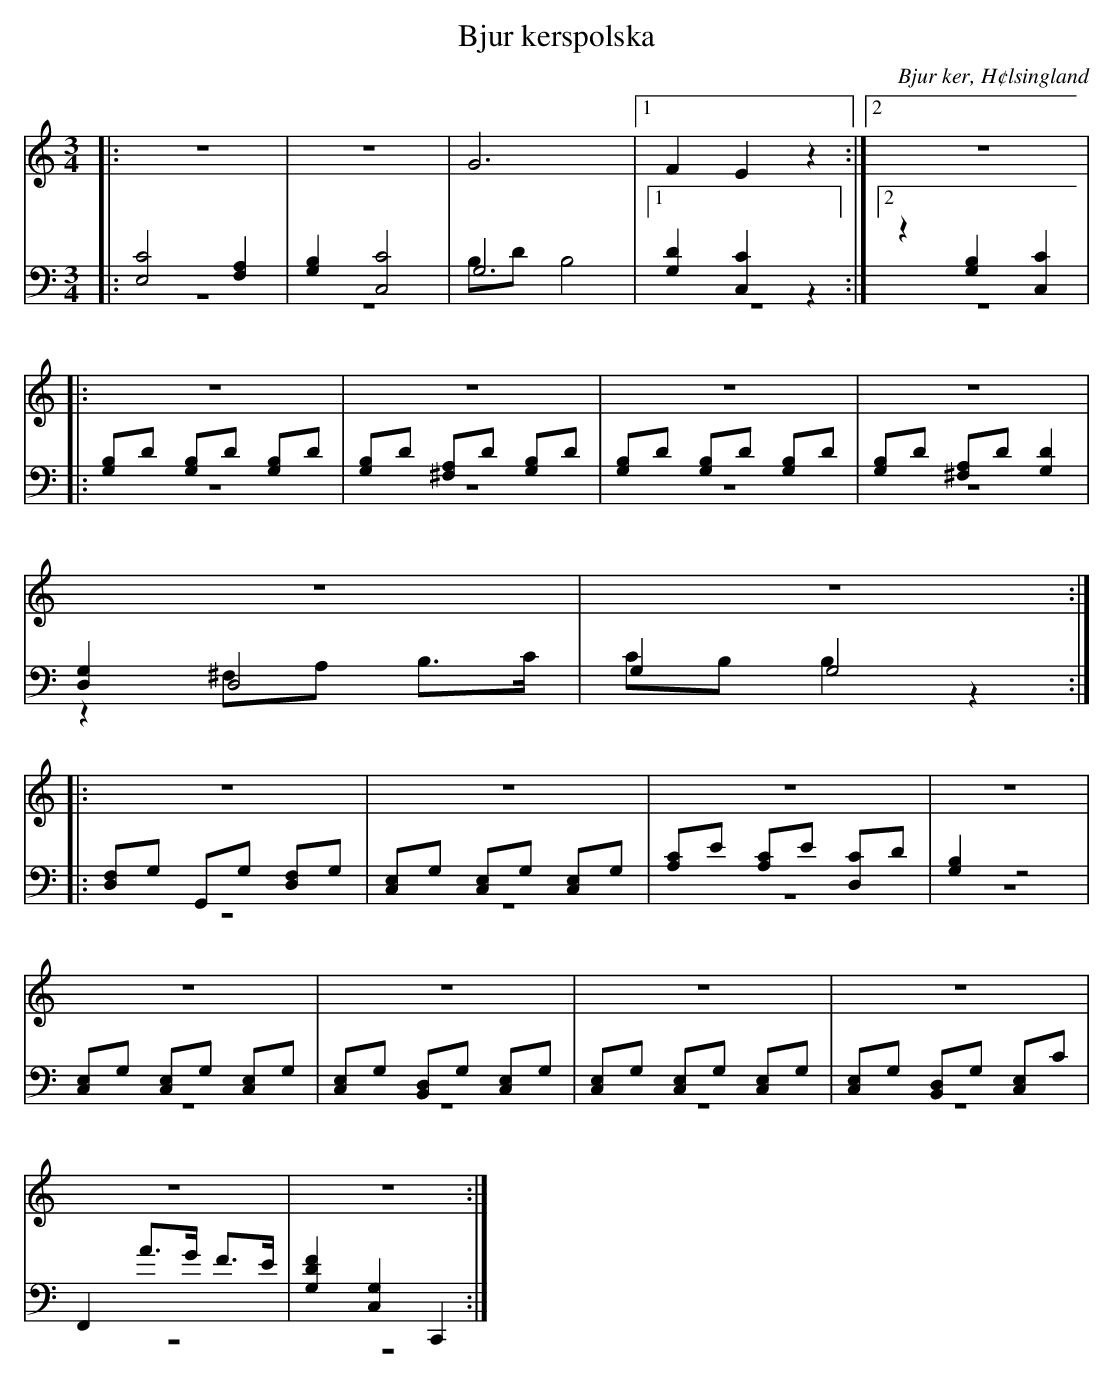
X:1
T: Bjur kerspolska
O: Bjur ker, H¢lsingland
M: 3/4
L: 1/8
K: C
V:1
V:2
V:3 merge
V:1
|:z6|z6|G6|1 F2 E2 z2:|2 z6|
|:z6|z6|z6|z6|
z6|z6:|
|:z6|z6|z6|z6|
z6|z6|z6|z6|
z6|z6:|
V:2 clef=bass
|:[E,4C4] [F,2A,2]|[G,2B,2] [C,4C4]|G,6|1 [G,2D2][C,2C2] z2:|2 z2 [G,2B,2][C,2C2]|
|:[G,B,]D [G,B,]D [G,B,]D|[G,B,]D [^F,A,]D [G,B,]D|[G,B,]D [G,B,]D [G,B,]D|[G,B,]D [^F,A,]D [G,2D2]|
[D,2G,2] D,4|G,2 G,4:|
|:[D,F,]G, G,,G, [D,F,]G,|[C,E,]G, [C,E,]G, [C,E,]G,|[A,C]E [A,C]E [D,C]D| [G,2B,2] z4|
[C,E,]G, [C,E,]G, [C,E,]G,|[C,E,]G, [B,,D,]G, [C,E,]G,|[C,E,]G, [C,E,]G, [C,E,]G,|[C,E,]G, [B,,D,]G, [C,E,]C|
F,,2 A>G F>E|[G,2D2F2] [C,2G,2] C,,2:|
V:3 clef=bass
|:z6|z6|B,D B,4|1 z6:|2 z6|
|:z6|z6|z6| z6|
z2 ^F,A, B,>C |CB, B,2 z2:|
|:z6|z6|z6|z6|
z6|z6|z6|z6|
z6|z6:|
